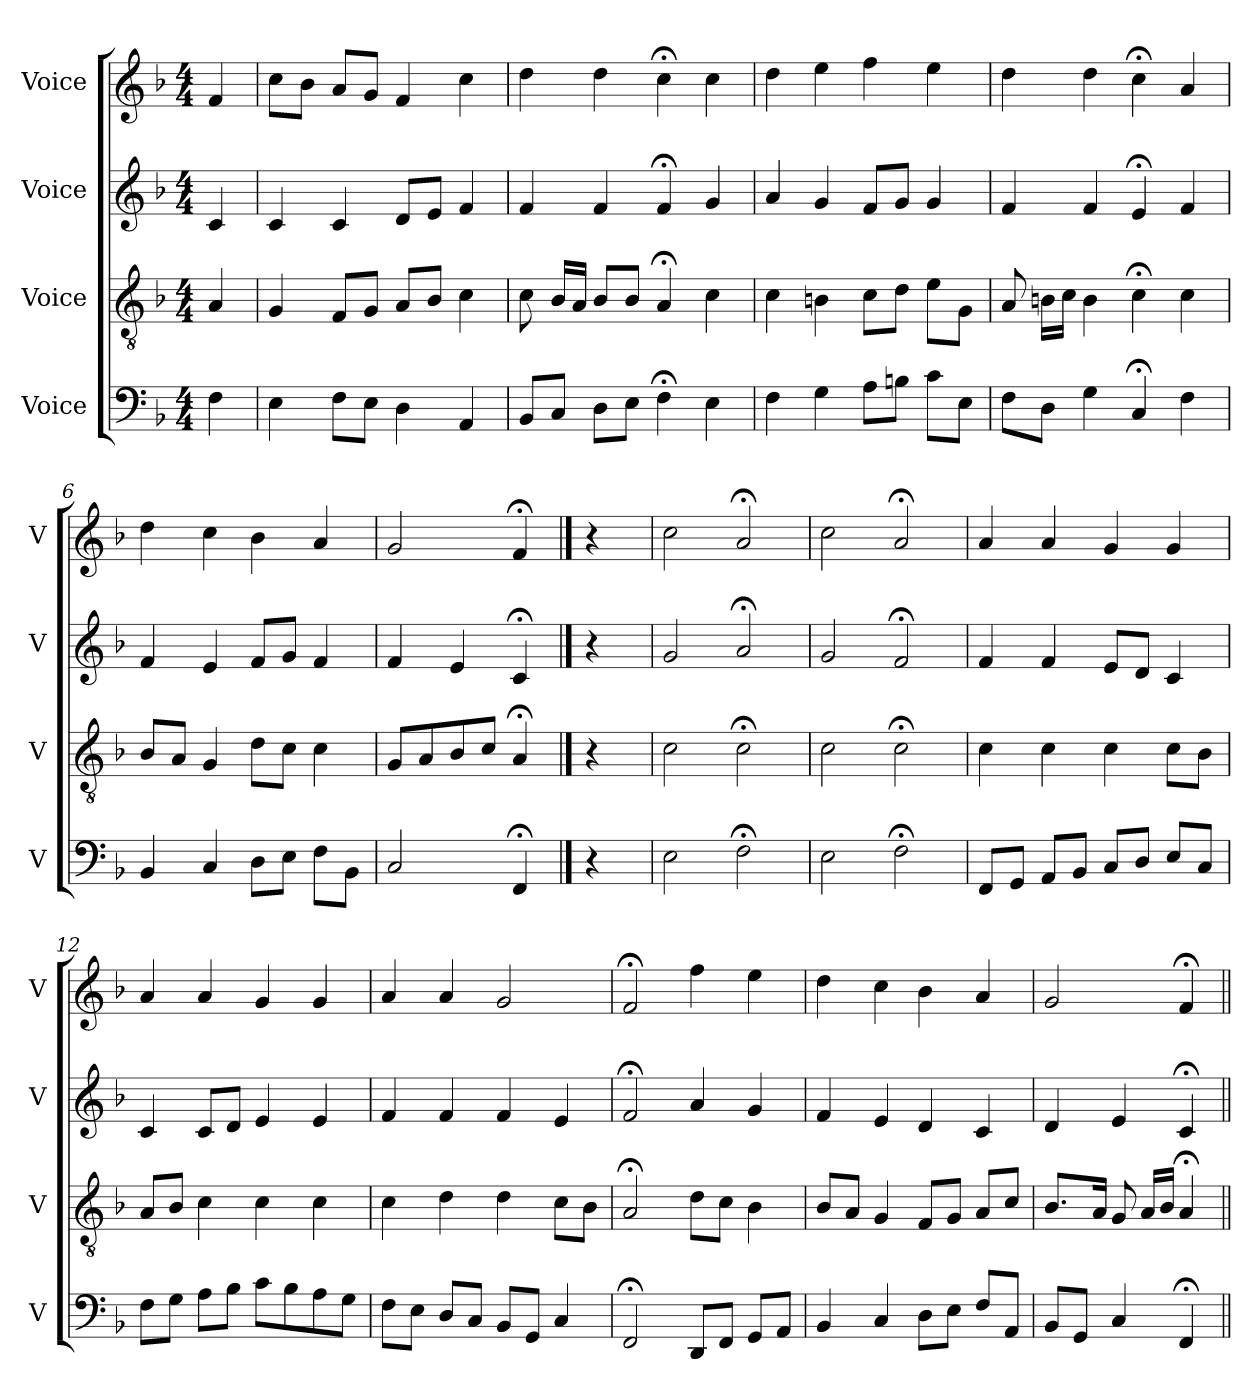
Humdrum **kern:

**kern	**kern	**kern	**kern
*part4	*part3	*part2	*part1
*staff4	*staff3	*staff2	*staff1
*I"Voice	*I"Voice	*I"Voice	*I"Voice
*I'V	*I'V	*I'V	*I'V
*clefF4	*clefGv2	*clefG2	*clefG2
*k[b-]	*k[b-]	*k[b-]	*k[b-]
*M4/4	*M4/4	*M4/4	*M4/4
*MM100	*MM100	*MM100	*MM100
=1	=1	=1	=1
4F\	4A/	4c/	4f/
=2	=2	=2	=2
4E\	4G/	4c/	8cc\L
.	.	.	8b-\J
8F\L	8F/L	4c/	8a/L
8E\J	8G/J	.	8g/J
4D\	8A/L	8d/L	4f/
.	8B-/J	8e/J	.
4AA/	4c\	4f/	4cc\
=3	=3	=3	=3
8BB-/L	8c\	4f/	4dd\
8C/J	16B-/LL	.	.
.	16A/JJ	.	.
8D\L	8B-/L	4f/	4dd\
8E\J	8B-/J	.	.
4F;\	4A;/	4f;/	4cc;\
4E\	4c\	4g/	4cc\
=4	=4	=4	=4
4F\	4c\	4a/	4dd\
4G\	4Bn\	4g/	4ee\
8A\L	8c\L	8f/L	4ff\
8Bn\J	8d\J	8g/J	.
8c\L	8e\L	4g/	4ee\
8E\J	8G\J	.	.
=5	=5	=5	=5
8F\L	8A/	4f/	4dd\
8D\J	16Bn\LL	.	.
.	16c\JJ	.	.
4G\	4B\	4f/	4dd\
4C;/	4c;\	4e;/	4cc;\
4F\	4c\	4f/	4a/
=6	=6	=6	=6
4BB-/	8B-/L	4f/	4dd\
.	8A/J	.	.
4C/	4G/	4e/	4cc\
8D\L	8d\L	8f/L	4b-\
8E\J	8c\J	8g/J	.
8F\L	4c\	4f/	4a/
8BB-\J	.	.	.
!!LO:LB:g=z
=7	=7	=7	=7
2C/	8G/L	4f/	2g/
.	8A/	.	.
.	8B-/	4e/	.
.	8c/J	.	.
4FF;/	4A;/	4c;/	4f;/
==8	==8	==8	==8
4r	4r	4r	4r
=9	=9	=9	=9
2E\	2c\	2g/	2cc\
2F;\	2c;\	2a;/	2a;/
=10	=10	=10	=10
2E\	2c\	2g/	2cc\
2F;\	2c;\	2f;/	2a;/
=11	=11	=11	=11
8FF/L	4c\	4f/	4a/
8GG/J	.	.	.
8AA/L	4c\	4f/	4a/
8BB-/J	.	.	.
8C/L	4c\	8e/L	4g/
8D/J	.	8d/J	.
8E/L	8c\L	4c/	4g/
8C/J	8B-\J	.	.
=12	=12	=12	=12
8F\L	8A/L	4c/	4a/
8G\J	8B-/J	.	.
8A\L	4c\	8c/L	4a/
8B-\J	.	8d/J	.
8c\L	4c\	4e/	4g/
8B-\	.	.	.
8A\	4c\	4e/	4g/
8G\J	.	.	.
=13	=13	=13	=13
8F\L	4c\	4f/	4a/
8E\J	.	.	.
8D/L	4d\	4f/	4a/
8C/J	.	.	.
8BB-/L	4d\	4f/	2g/
8GG/J	.	.	.
4C/	8c\L	4e/	.
.	8B-\J	.	.
=14	=14	=14	=14
2FF;/	2A;/	2f;/	2f;/
8DD/L	8d\L	4a/	4ff\
8FF/J	8c\J	.	.
8GG/L	4B-\	4g/	4ee\
8AA/J	.	.	.
!!LO:LB:g=z
=15	=15	=15	=15
4BB-/	8B-/L	4f/	4dd\
.	8A/J	.	.
4C/	4G/	4e/	4cc\
8D\L	8F/L	4d/	4b-\
8E\J	8G/J	.	.
8F/L	8A/L	4c/	4a/
8AA/J	8c/J	.	.
=16	=16	=16	=16
8BB-/L	8.B-/L	4d/	2g/
8GG/J	.	.	.
.	16A/Jk	.	.
4C/	8G/	4e/	.
.	16A/LL	.	.
.	16B-/JJ	.	.
4FF;/	4A;/	4c;/	4f;/
=||	=||	=||	=||
*-	*-	*-	*-
